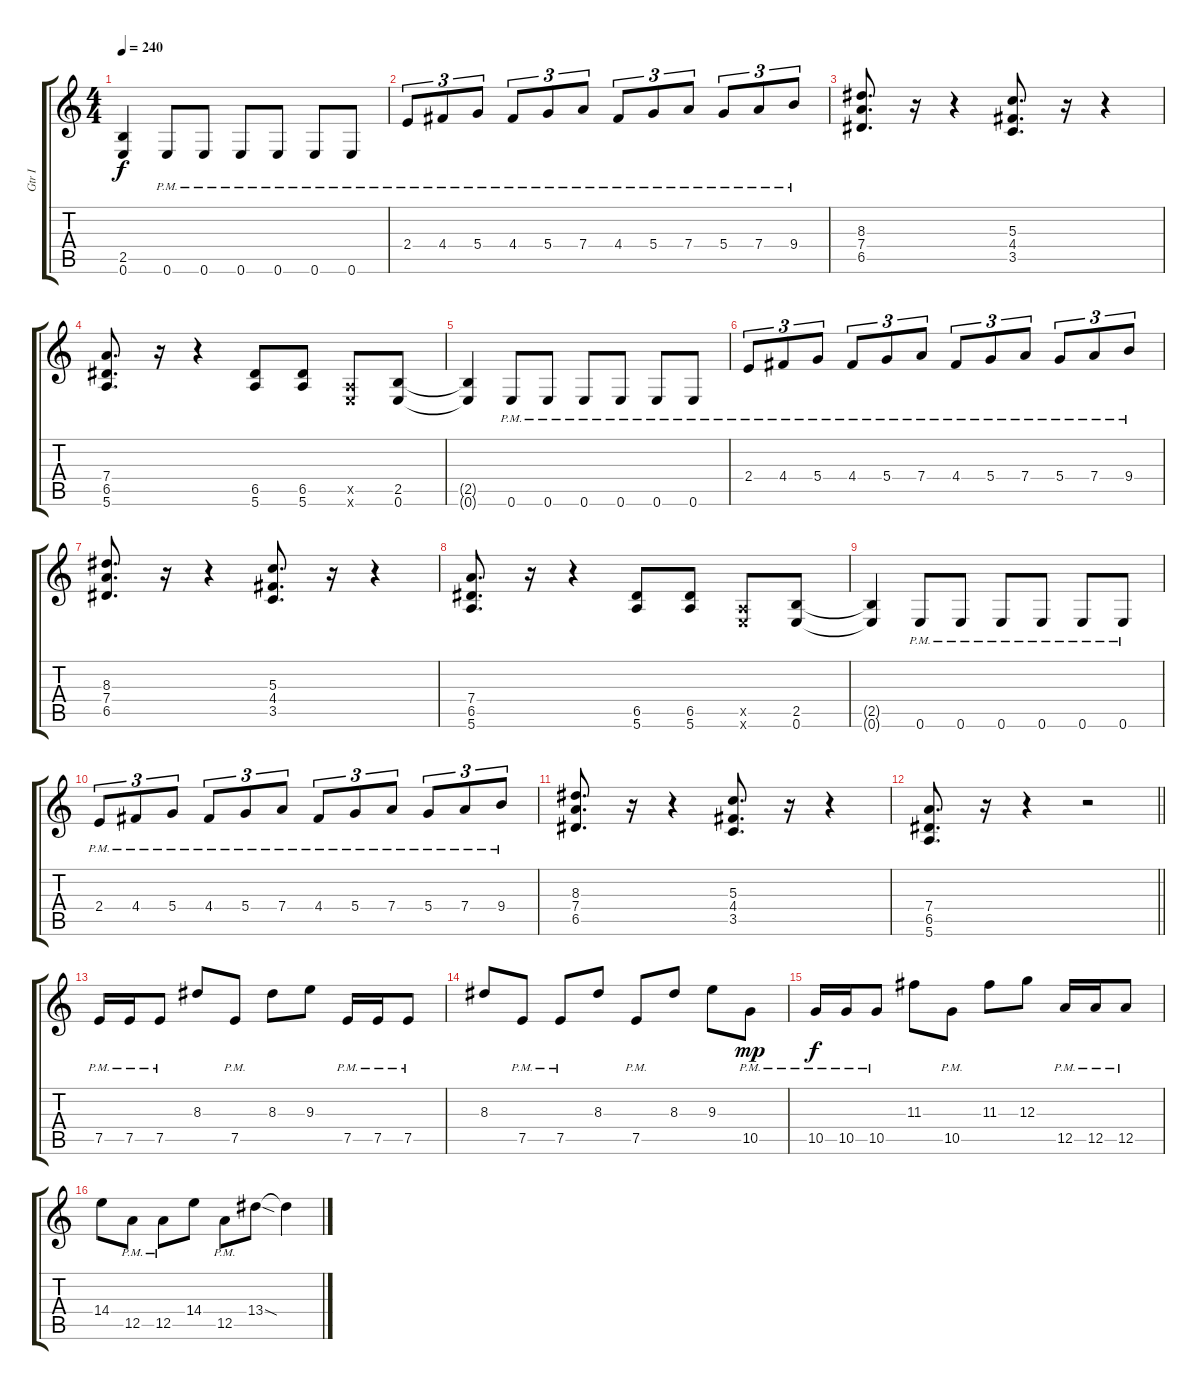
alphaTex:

\track ("Gtr I" "Gtr I") {instrument distortionguitar}
\staff {score tabs}
\tuning (E4 B3 G3 D3 A2 E2) {hide}
\ts (4 4)
\tempo 240
\clef g2
\ks c
(2.5{t} 0.6{t}).4{dy f} 0.6{pm}.8 0.6{pm}.8 0.6{pm}.8 0.6{pm}.8 0.6{pm}.8 0.6{pm}.8 |
2.4{pm}.8{tu (3 2)} 4.4{pm}.8{tu (3 2)} 5.4{pm}.8{tu (3 2)} 4.4{pm}.8{tu (3 2)} 5.4{pm}.8{tu (3 2)} 7.4{pm}.8{tu (3 2)} 4.4{pm}.8{tu (3 2)} 5.4{pm}.8{tu (3 2)} 7.4{pm}.8{tu (3 2)} 5.4{pm}.8{tu (3 2)} 7.4{pm}.8{tu (3 2)} 9.4{pm}.8{tu (3 2)} |
(8.3 7.4 6.5).8{d} r.16 r.4 (5.3 4.4 3.5).8{d} r.16 r.4 |
(7.4 6.5 5.6).8{d} r.16 r.4 (6.5 5.6).8 (6.5 5.6).8 (0.5{x} 0.6{x}).8 (2.5 0.6).8 |
(2.5{t} 0.6{t}).4 0.6{pm}.8 0.6{pm}.8 0.6{pm}.8 0.6{pm}.8 0.6{pm}.8 0.6{pm}.8 |
2.4{pm}.8{tu (3 2)} 4.4{pm}.8{tu (3 2)} 5.4{pm}.8{tu (3 2)} 4.4{pm}.8{tu (3 2)} 5.4{pm}.8{tu (3 2)} 7.4{pm}.8{tu (3 2)} 4.4{pm}.8{tu (3 2)} 5.4{pm}.8{tu (3 2)} 7.4{pm}.8{tu (3 2)} 5.4{pm}.8{tu (3 2)} 7.4{pm}.8{tu (3 2)} 9.4{pm}.8{tu (3 2)} |
(8.3 7.4 6.5).8{d} r.16 r.4 (5.3 4.4 3.5).8{d} r.16 r.4 |
(7.4 6.5 5.6).8{d} r.16 r.4 (6.5 5.6).8 (6.5 5.6).8 (0.5{x} 0.6{x}).8 (2.5 0.6).8 |
(2.5{t} 0.6{t}).4 0.6{pm}.8 0.6{pm}.8 0.6{pm}.8 0.6{pm}.8 0.6{pm}.8 0.6{pm}.8 |
2.4{pm}.8{tu (3 2)} 4.4{pm}.8{tu (3 2)} 5.4{pm}.8{tu (3 2)} 4.4{pm}.8{tu (3 2)} 5.4{pm}.8{tu (3 2)} 7.4{pm}.8{tu (3 2)} 4.4{pm}.8{tu (3 2)} 5.4{pm}.8{tu (3 2)} 7.4{pm}.8{tu (3 2)} 5.4{pm}.8{tu (3 2)} 7.4{pm}.8{tu (3 2)} 9.4{pm}.8{tu (3 2)} |
(8.3 7.4 6.5).8{d} r.16 r.4 (5.3 4.4 3.5).8{d} r.16 r.4 |
\barLineRight lightlight
(7.4 6.5 5.6).8{d} r.16 r.4 r.2 |
7.5{pm}.16 7.5{pm}.16 7.5{pm}.8 8.3.8 7.5{pm}.8 8.3.8 9.3.8 7.5{pm}.16 7.5{pm}.16 7.5{pm}.8 |
8.3.8 7.5{pm}.8 7.5{pm}.8 8.3.8 7.5{pm}.8 8.3.8 9.3.8 10.5{pm}.8{dy mp} |
10.5{pm}.16{dy f} 10.5{pm}.16 10.5{pm}.8 11.3.8 10.5{pm}.8 11.3.8 12.3.8 12.5{pm}.16 12.5{pm}.16 12.5{pm}.8 |
14.4.8 12.5{pm}.8 12.5{pm}.8 14.4.8 12.5{pm}.8 13.4{sod}.8 13.4{t}.4
